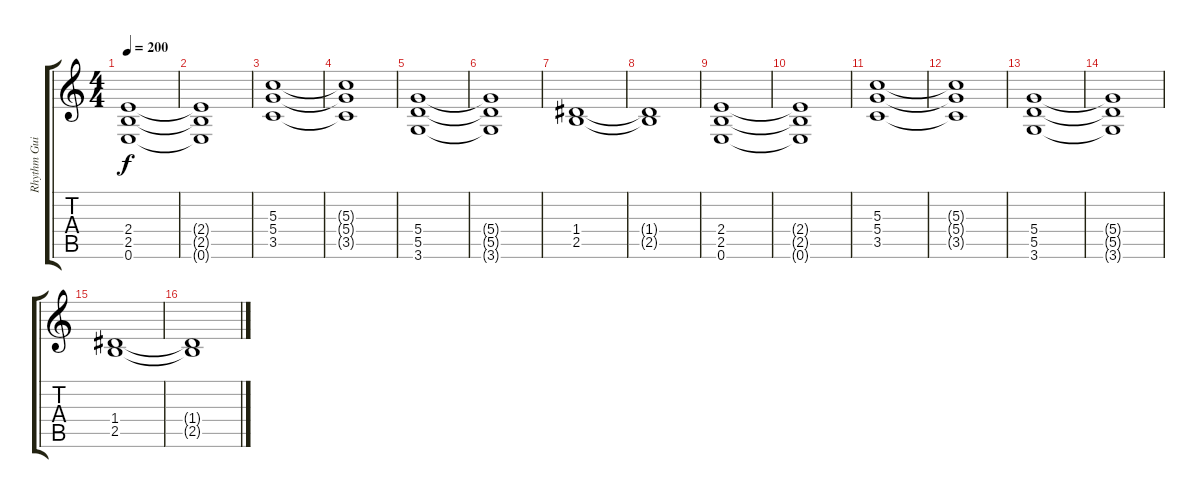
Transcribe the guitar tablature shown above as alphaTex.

\track ("Rhythm Guitar" "Rhythm Gui") {instrument overdrivenguitar}
\staff {score tabs}
\tuning (E4 B3 G3 D3 A2 E2) {hide}
\ts (4 4)
\tempo 200
\clef g2
\ks c
(2.4 2.5 0.6).1{dy f} |
(2.4{t} 2.5{t} 0.6{t}).1 |
(5.3 5.4 3.5).1 |
(5.3{t} 5.4{t} 3.5{t}).1 |
(5.4 5.5 3.6).1 |
(5.4{t} 5.5{t} 3.6{t}).1 |
(1.4 2.5).1 |
(1.4{t} 2.5{t}).1 |
(2.4 2.5 0.6).1 |
(2.4{t} 2.5{t} 0.6{t}).1 |
(5.3 5.4 3.5).1 |
(5.3{t} 5.4{t} 3.5{t}).1 |
(5.4 5.5 3.6).1 |
(5.4{t} 5.5{t} 3.6{t}).1 |
(1.4 2.5).1 |
(1.4{t} 2.5{t}).1
